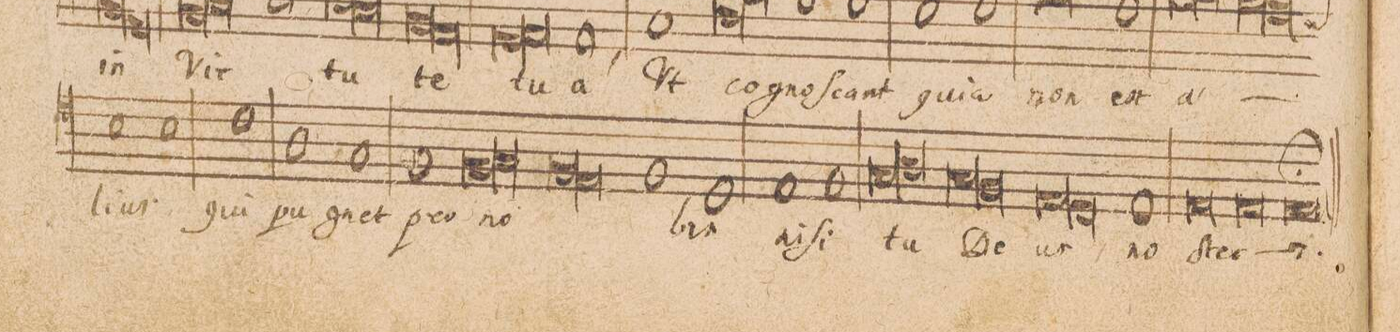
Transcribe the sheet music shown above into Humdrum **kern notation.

**kern	**text
*I"[TENOR.]	*
*clefC4	*
*k[]	*
*met(C|)	*
*M2/1	*
1B\	-li-
=40-	=40-
1B\	-us
1c\	qui
=41-	=41-
1A\	pu-
1G/	-gnet
=42-	=42-
1F/	per
*lig	*
1F/	no-
=43-	=43-
1G/	.
*Xlig	*
*lig	*
1F/	.
=44-	=44-
1E/	.
*Xlig	*
1F/	.
=45-	=45-
1D/	-bis
1E/	ni-
=46-	=46-
1F/	-ſi
*lig	*
1G/	tu
=47-	=47-
1A\	.
*Xlig	*
*lig	*
1G/	De-
=48-	=48-
1F/	.
*Xlig	*
*lig	*
1E/	-us
=49-	=49-
1D/	.
*Xlig	*
1E/	no-
=50-	=50-
0E/	-ſter
=51-	=51-
*	*ij
0E/	no-
=52-	=52-
00E/;	-ſter.
*	*Xij
=53-	=53-
==	==
*-	*-
